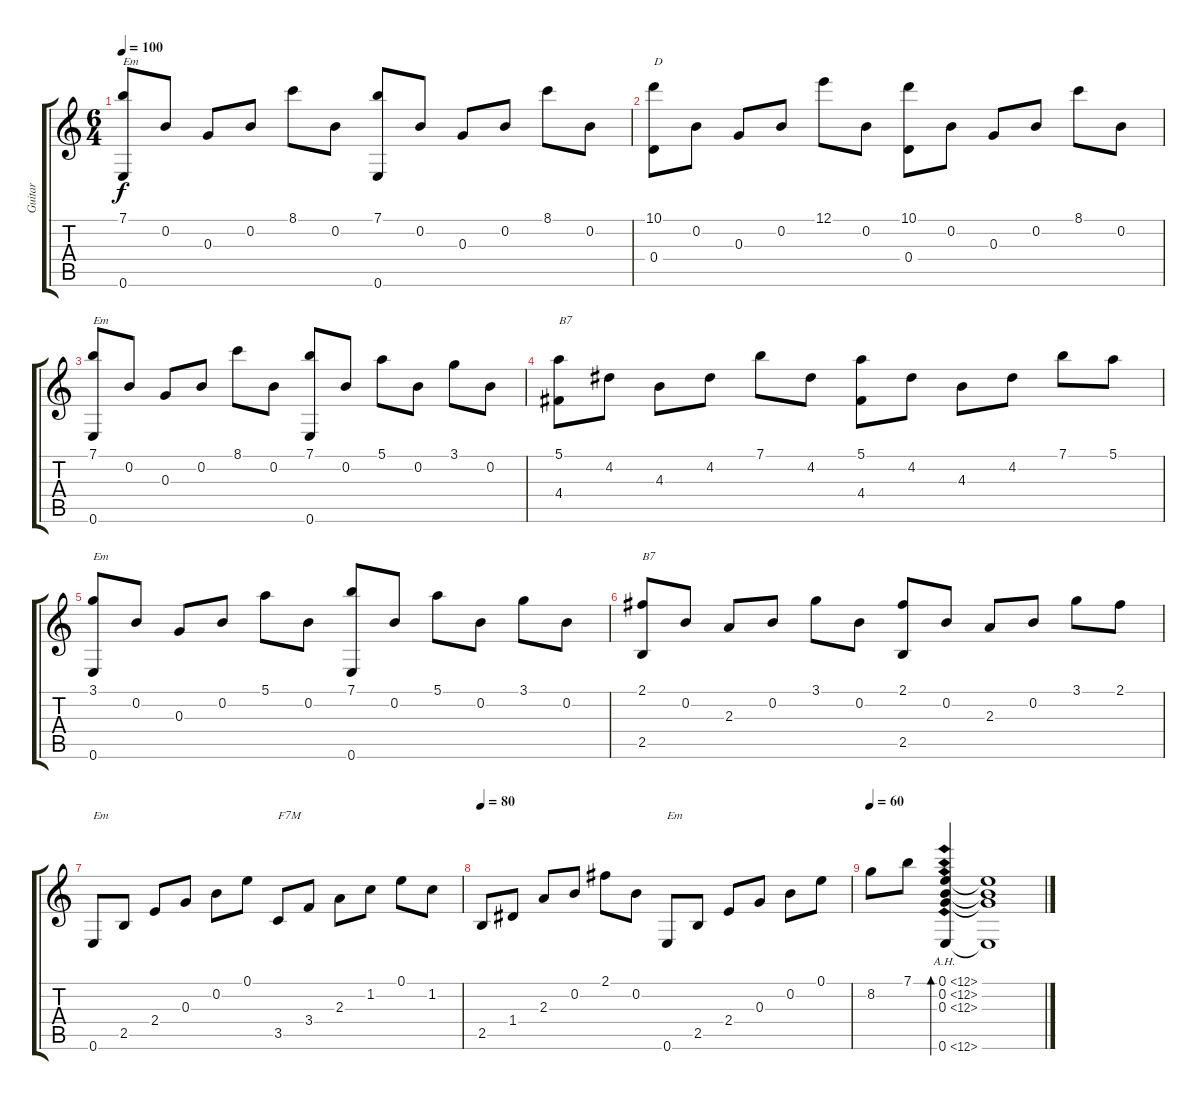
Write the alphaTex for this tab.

\track ("Guitar" "Guitar") {instrument acousticguitarnylon}
\staff {score tabs}
\tuning (E4 B3 G3 D3 A2 E2) {hide}
\ts (6 4)
\tempo 100
\clef g2
\ks c
(7.1 0.6).8{txt "Em" dy f} 0.2.8 0.3.8 0.2.8 8.1.8 0.2.8 (7.1 0.6).8 0.2.8 0.3.8 0.2.8 8.1.8 0.2.8 |
(10.1 0.4).8{txt "D"} 0.2.8 0.3.8 0.2.8 12.1.8 0.2.8 (10.1 0.4).8 0.2.8 0.3.8 0.2.8 8.1.8 0.2.8 |
(7.1 0.6).8{txt "Em"} 0.2.8 0.3.8 0.2.8 8.1.8 0.2.8 (7.1 0.6).8 0.2.8 5.1.8 0.2.8 3.1.8 0.2.8 |
(5.1 4.4).8{txt "B7"} 4.2.8 4.3.8 4.2.8 7.1.8 4.2.8 (5.1 4.4).8 4.2.8 4.3.8 4.2.8 7.1.8 5.1.8 |
(3.1 0.6).8{txt "Em"} 0.2.8 0.3.8 0.2.8 5.1.8 0.2.8 (7.1 0.6).8 0.2.8 5.1.8 0.2.8 3.1.8 0.2.8 |
(2.1 2.5).8{txt "B7"} 0.2.8 2.3.8 0.2.8 3.1.8 0.2.8 (2.1 2.5).8 0.2.8 2.3.8 0.2.8 3.1.8 2.1.8 |
0.6.8{txt "Em"} 2.5.8 2.4.8 0.3.8 0.2.8 0.1.8 3.5.8{txt "F7M"} 3.4.8 2.3.8 1.2.8 0.1.8 1.2.8 |
\tempo 80
2.5.8 1.4.8 2.3.8 0.2.8 2.1.8 0.2.8 0.6.8{txt "Em"} 2.5.8 2.4.8 0.3.8 0.2.8 0.1.8 |
\tempo 60
8.2.8 7.1.8 (0.1{ah 12} 0.2{ah 12} 0.3{ah 12} 0.6{ah 12}).4{bd 480} (0.1{t} 0.2{t} 0.3{t} 0.6{t}).1
